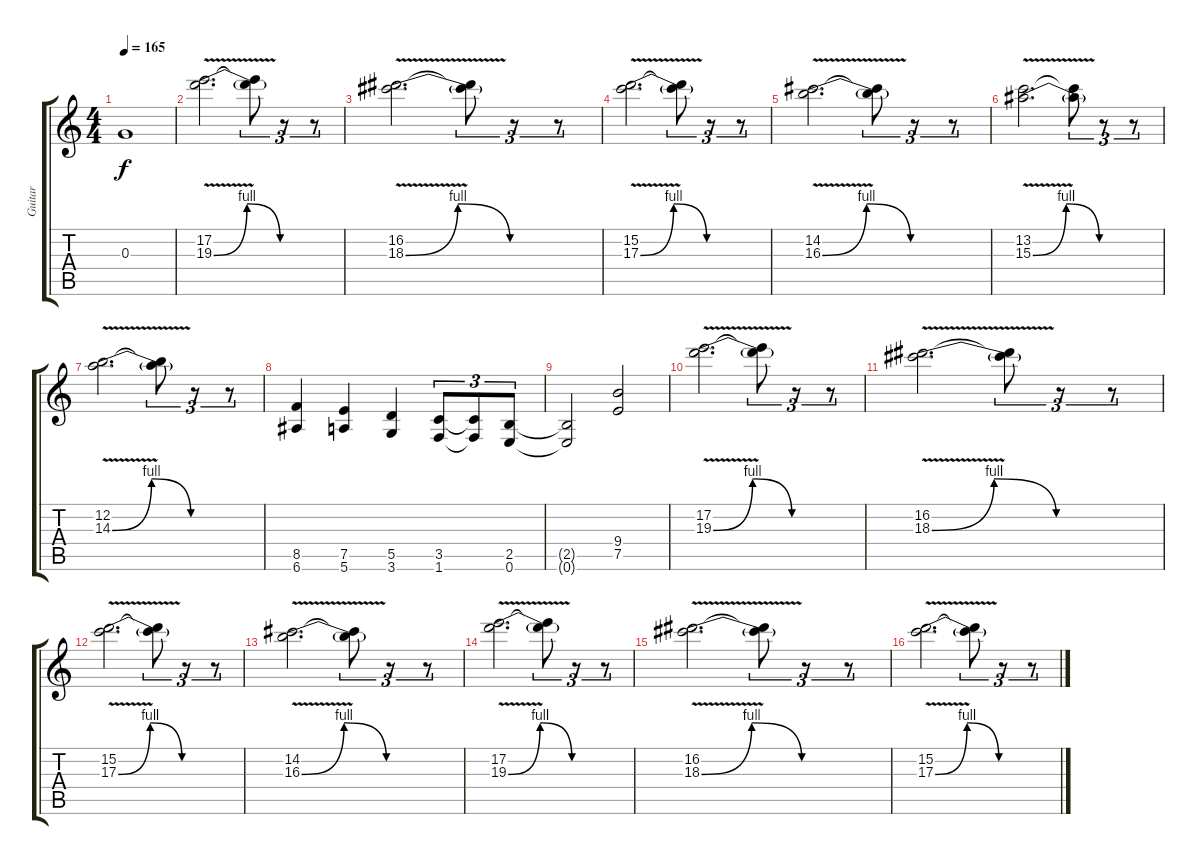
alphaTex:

\track ("Guitar" "Guitar") {instrument distortionguitar}
\staff {score tabs}
\tuning (E4 B3 G3 D3 A2 E2) {hide}
\ts (4 4)
\tempo 165
\clef g2
\ks c
0.3{t}.1{dy f} |
(17.2 19.3{be (bendrelease 0 0 5 4 58 4 60 0) v}).2{d} (17.2{t} 19.3{t}).8{tu (3 2)} r.8{tu (3 2)} r.8{tu (3 2)} |
(16.2 18.3{be (bendrelease 0 0 5 4 58 4 60 0) v}).2{d} (16.2{t} 18.3{t}).8{tu (3 2)} r.8{tu (3 2)} r.8{tu (3 2)} |
(15.2 17.3{be (bendrelease 0 0 5 4 58 4 60 0) v}).2{d} (15.2{t} 17.3{t}).8{tu (3 2)} r.8{tu (3 2)} r.8{tu (3 2)} |
(14.2 16.3{be (bendrelease 0 0 5 4 58 4 60 0) v}).2{d} (14.2{t} 16.3{t}).8{tu (3 2)} r.8{tu (3 2)} r.8{tu (3 2)} |
(13.2 15.3{be (bendrelease 0 0 5 4 58 4 60 0) v}).2{d} (13.2{t} 15.3{t}).8{tu (3 2)} r.8{tu (3 2)} r.8{tu (3 2)} |
(12.2 14.3{be (bendrelease 0 0 5 4 58 4 60 0) v}).2{d} (12.2{t} 14.3{t}).8{tu (3 2)} r.8{tu (3 2)} r.8{tu (3 2)} |
(8.5 6.6).4 (7.5 5.6).4 (5.5 3.6).4 (3.5 1.6).8{tu (3 2)} (3.5{t} 1.6{t}).8{tu (3 2)} (2.5 0.6).8{tu (3 2)} |
(2.5{t} 0.6{t}).2 (9.4 7.5).2 |
(17.2 19.3{be (bendrelease 0 0 5 4 58 4 60 0) v}).2{d} (17.2{t} 19.3{t}).8{tu (3 2)} r.8{tu (3 2)} r.8{tu (3 2)} |
(16.2 18.3{be (bendrelease 0 0 5 4 58 4 60 0) v}).2{d} (16.2{t} 18.3{t}).8{tu (3 2)} r.8{tu (3 2)} r.8{tu (3 2)} |
(15.2 17.3{be (bendrelease 0 0 5 4 58 4 60 0) v}).2{d} (15.2{t} 17.3{t}).8{tu (3 2)} r.8{tu (3 2)} r.8{tu (3 2)} |
(14.2 16.3{be (bendrelease 0 0 5 4 58 4 60 0) v}).2{d} (14.2{t} 16.3{t}).8{tu (3 2)} r.8{tu (3 2)} r.8{tu (3 2)} |
(17.2 19.3{be (bendrelease 0 0 5 4 58 4 60 0) v}).2{d} (17.2{t} 19.3{t}).8{tu (3 2)} r.8{tu (3 2)} r.8{tu (3 2)} |
(16.2 18.3{be (bendrelease 0 0 5 4 58 4 60 0) v}).2{d} (16.2{t} 18.3{t}).8{tu (3 2)} r.8{tu (3 2)} r.8{tu (3 2)} |
(15.2 17.3{be (bendrelease 0 0 5 4 58 4 60 0) v}).2{d} (15.2{t} 17.3{t}).8{tu (3 2)} r.8{tu (3 2)} r.8{tu (3 2)}
